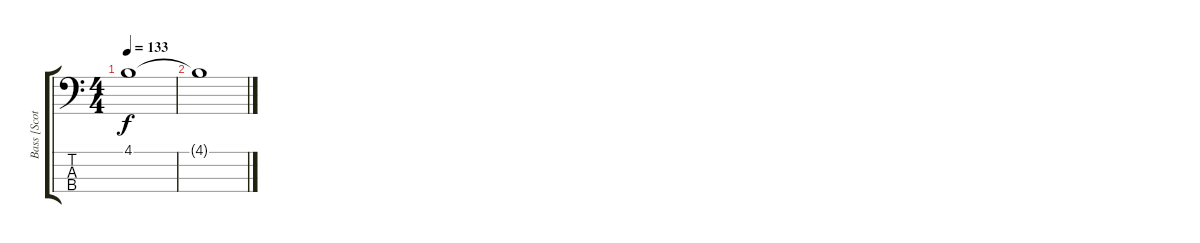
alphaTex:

\track ("Bass [Scott Reeder]" "Bass [Scot") {instrument electricbassfinger}
\staff {score tabs}
\tuning (G2 D2 A1 E1) {hide}
\ts (4 4)
\tempo 133
\clef f4
\ks c
4.1{t}.1{dy f} |
4.1{t}.1
